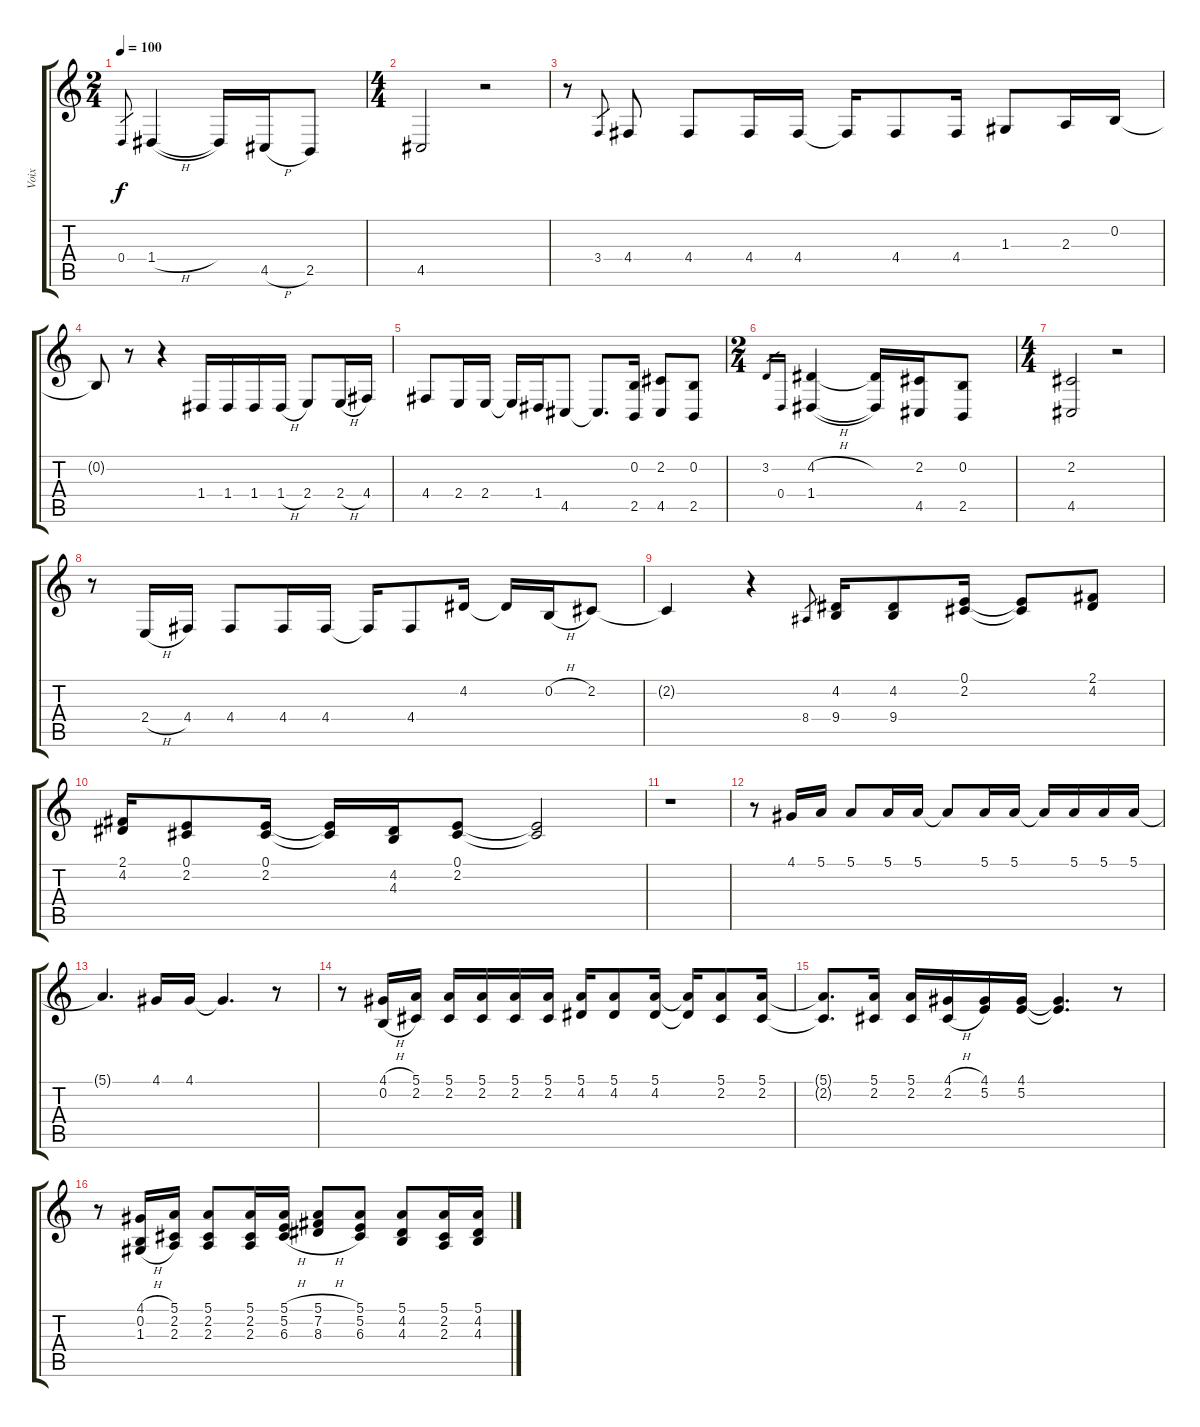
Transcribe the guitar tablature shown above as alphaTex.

\track ("Voix" "Voix") {instrument lead6voice}
\staff {score tabs}
\tuning (E4 B3 G3 D3 A2 E2) {hide}
\ts (2 4)
\tempo 100
\clef g2
\ks c
0.4.8{gr dy f} 1.4{h}.4 1.4{t}.16 4.5{h}.16 2.5.8 |
\ts (4 4)
4.5.2 r.2 |
r.8 3.4.8{gr} 4.4.8 4.4.8 4.4.16 4.4.16 4.4{t}.16 4.4.8 4.4.16 1.3.8 2.3.16 0.2.16 |
0.2{t}.8 r.8 r.4 1.4.16 1.4.16 1.4.16 1.4{h}.16 2.4.8 2.4{h}.16 4.4.16 |
4.4.8 2.4.16 2.4.16 2.4{t}.16 1.4.16 4.5.8 4.5{t}.8{d} (0.2 2.5).16 (2.2 4.5).8 (0.2 2.5).8 |
\ts (2 4)
3.2.16{gr} 0.4.16{gr} (4.2{h} 1.4{h}).4 (4.2{t} 1.4{t}).16 (2.2 4.5).16 (0.2 2.5).8 |
\ts (4 4)
(2.2 4.5).2 r.2 |
r.8 2.4{h}.16 4.4.16 4.4.8 4.4.16 4.4.16 4.4{t}.16 4.4.8 4.2.16 4.2{t}.16 0.2{h}.16 2.2.8 |
2.2{t}.4 r.4 8.4.8{gr} (4.2 9.4).16 (4.2 9.4).8 (0.1 2.2).16 (0.1{t} 2.2{t}).8 (2.1 4.2).8 |
(2.1 4.2).16 (0.1 2.2).8 (0.1 2.2).16 (0.1{t} 2.2{t}).16 (4.2 4.3).16 (0.1 2.2).8 (0.1{t} 2.2{t}).2 |
r.1 |
r.8 4.1.16 5.1.16 5.1.8 5.1.16 5.1.16 5.1{t}.8 5.1.16 5.1.16 5.1{t}.16 5.1.16 5.1.16 5.1.16 |
5.1{t}.4{d} 4.1.16 4.1.16 4.1{t}.4{d} r.8 |
r.8 (4.1{h} 0.2{h}).16 (5.1 2.2).16 (5.1 2.2).16 (5.1 2.2).16 (5.1 2.2).16 (5.1 2.2).16 (5.1 4.2).16 (5.1 4.2).8 (5.1 4.2).16 (5.1{t} 4.2{t}).16 (5.1 2.2).8 (5.1 2.2).16 |
(5.1{t} 2.2{t}).8{d} (5.1 2.2).16 (5.1 2.2).16 (4.1{h} 2.2{h}).16 (4.1 5.2).16 (4.1 5.2).16 (4.1{t} 5.2{t}).4{d} r.8 |
r.8 (4.1{h} 0.2{h} 1.3{h}).16 (5.1 2.2 2.3).16 (5.1 2.2 2.3).8 (5.1 2.2 2.3).16 (5.1{h} 5.2{h} 6.3{h}).16 (5.1{h} 7.2{h} 8.3{h}).8 (5.1 5.2 6.3).8 (5.1 4.2 4.3).8 (5.1 2.2 2.3).16 (5.1{h} 4.2{h} 4.3{h}).16
